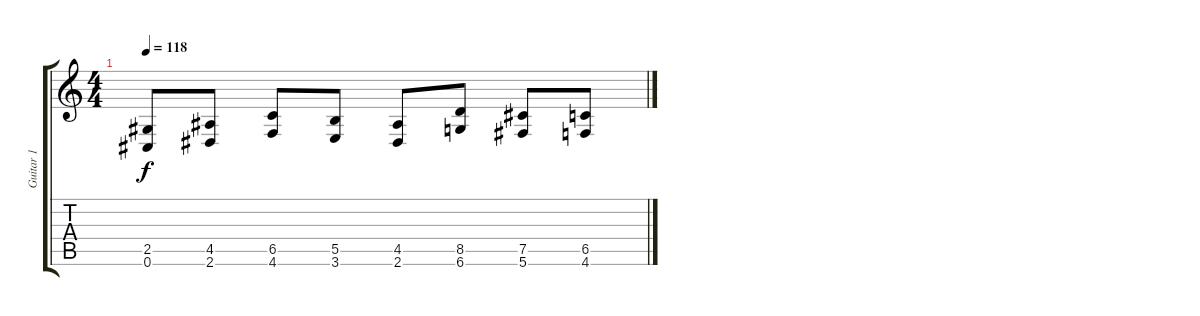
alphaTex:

\track ("Guitar 1" "Guitar 1") {instrument distortionguitar}
\staff {score tabs}
\tuning (Db4 Ab3 E3 B2 Gb2 Db2) {hide}
\ts (4 4)
\tempo 118
\clef g2
\ks c
(2.5 0.6).8{dy f} (4.5 2.6).8 (6.5 4.6).8 (5.5 3.6).8 (4.5 2.6).8 (8.5 6.6).8 (7.5 5.6).8 (6.5 4.6).8
